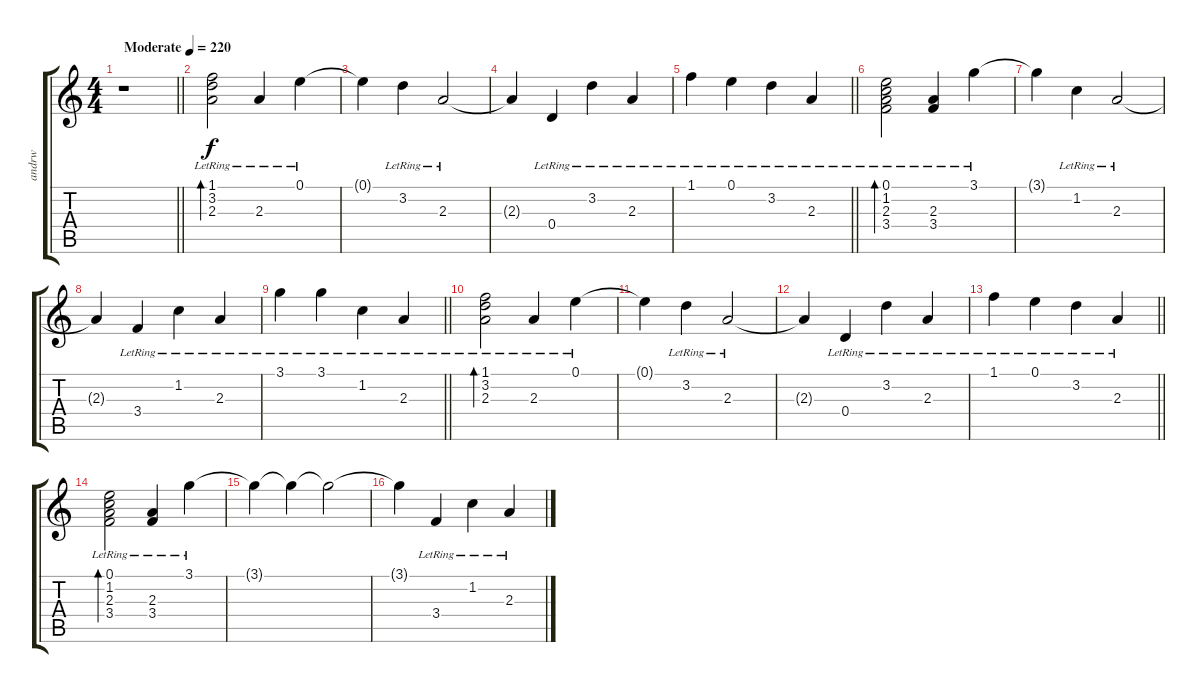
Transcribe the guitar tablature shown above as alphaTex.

\track ("andrw" "andrw") {instrument distortionguitar}
\staff {score tabs}
\tuning (E4 B3 G3 D3 A2 D2) {hide}
\ts (4 4)
\tempo (220 "Moderate")
\tempo 170
\tempo (220 "Moderate")
\clef g2
\barLineRight lightlight
\ks c
r.1{dy f instrument acousticguitarsteel} |
(1.1{lr} 3.2{lr} 2.3{lr}).2{bd 480} 2.3{lr}.4 0.1{lr}.4 |
0.1{t}.4 3.2{lr}.4 2.3{lr}.2 |
2.3{t}.4 0.4{lr}.4 3.2{lr}.4 2.3{lr}.4 |
\barLineRight lightlight
1.1{lr}.4 0.1{lr}.4 3.2{lr}.4 2.3{lr}.4 |
(0.1{lr} 1.2{lr} 2.3{lr} 3.4{lr}).2{bd 480} (2.3{lr} 3.4{lr}).4 3.1{lr}.4 |
3.1{t}.4 1.2{lr}.4 2.3{lr}.2 |
2.3{t}.4 3.4{lr}.4 1.2{lr}.4 2.3{lr}.4 |
\barLineRight lightlight
3.1{lr}.4 3.1{lr}.4 1.2{lr}.4 2.3{lr}.4 |
(1.1{lr} 3.2{lr} 2.3{lr}).2{bd 480} 2.3{lr}.4 0.1{lr}.4 |
0.1{t}.4 3.2{lr}.4 2.3{lr}.2 |
2.3{t}.4 0.4{lr}.4 3.2{lr}.4 2.3{lr}.4 |
\barLineRight lightlight
1.1{lr}.4 0.1{lr}.4 3.2{lr}.4 2.3{lr}.4 |
(0.1{lr} 1.2{lr} 2.3{lr} 3.4{lr}).2{bd 480} (2.3{lr} 3.4{lr}).4 3.1{lr}.4 |
3.1{t}.4 3.1{t}.4 3.1{t}.2 |
3.1{t}.4 3.4{lr}.4 1.2{lr}.4 2.3{lr}.4
